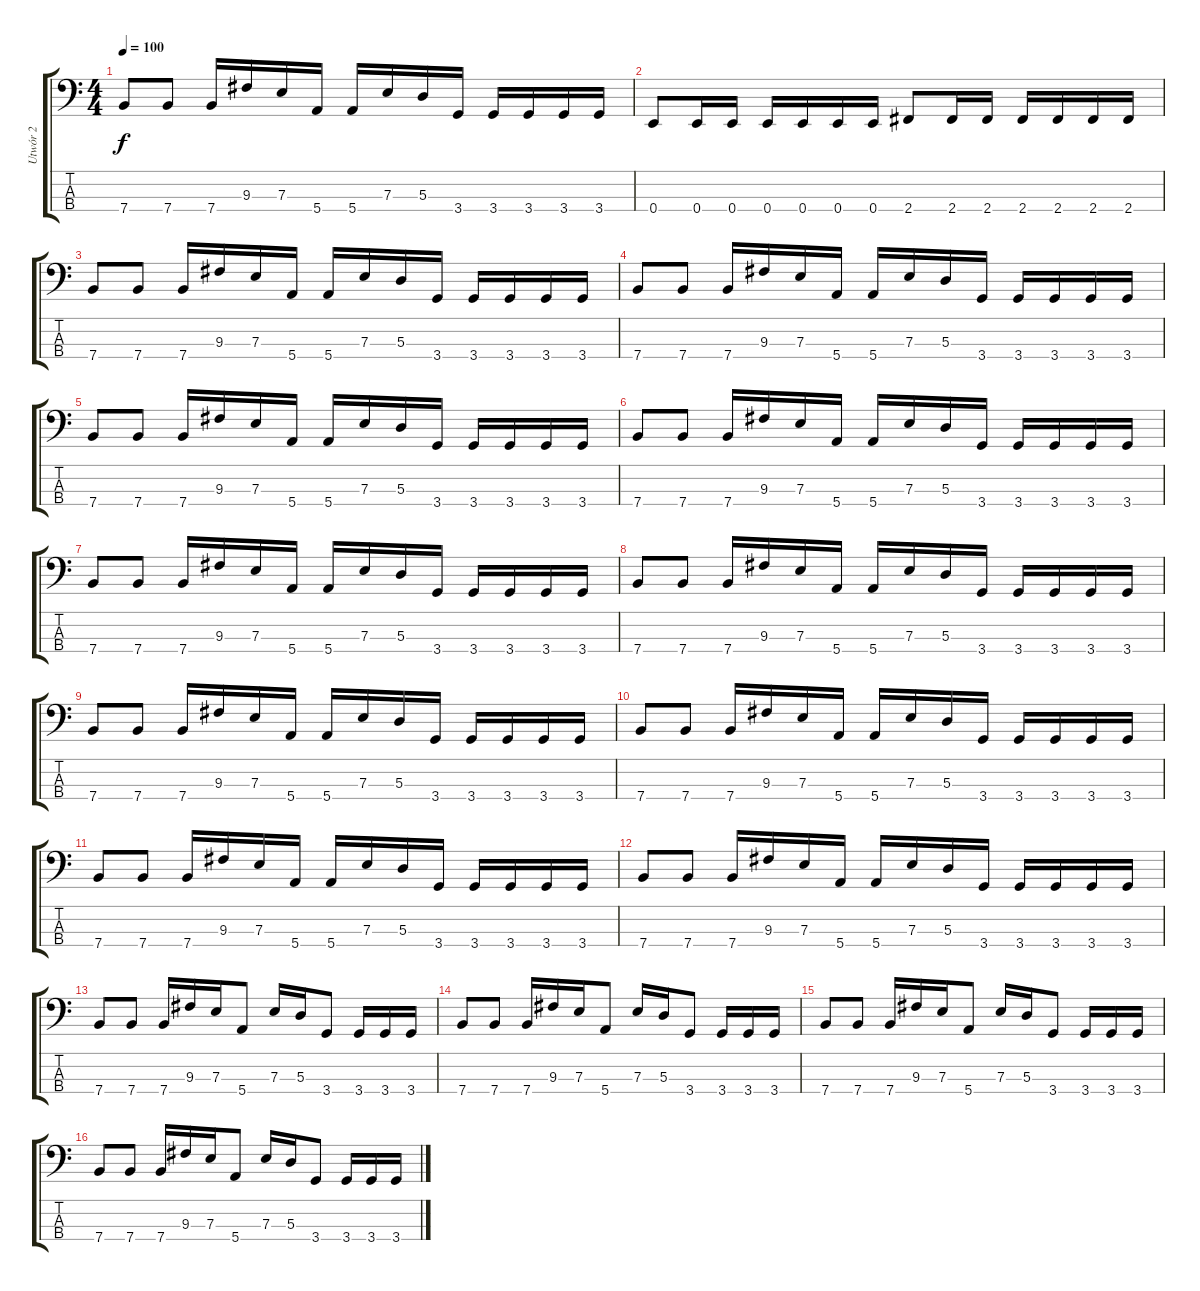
\track ("Utwór 2" "Utwór 2") {instrument electricbasspick}
\staff {score tabs}
\tuning (G2 D2 A1 E1) {hide}
\ts (4 4)
\tempo 100
\clef f4
\ks c
7.4.8{dy f} 7.4.8 7.4.16 9.3.16 7.3.16 5.4.16 5.4.16 7.3.16 5.3.16 3.4.16 3.4.16 3.4.16 3.4.16 3.4.16 |
0.4.8 0.4.16 0.4.16 0.4.16 0.4.16 0.4.16 0.4.16 2.4.8 2.4.16 2.4.16 2.4.16 2.4.16 2.4.16 2.4.16 |
7.4.8 7.4.8 7.4.16 9.3.16 7.3.16 5.4.16 5.4.16 7.3.16 5.3.16 3.4.16 3.4.16 3.4.16 3.4.16 3.4.16 |
7.4.8 7.4.8 7.4.16 9.3.16 7.3.16 5.4.16 5.4.16 7.3.16 5.3.16 3.4.16 3.4.16 3.4.16 3.4.16 3.4.16 |
7.4.8 7.4.8 7.4.16 9.3.16 7.3.16 5.4.16 5.4.16 7.3.16 5.3.16 3.4.16 3.4.16 3.4.16 3.4.16 3.4.16 |
7.4.8 7.4.8 7.4.16 9.3.16 7.3.16 5.4.16 5.4.16 7.3.16 5.3.16 3.4.16 3.4.16 3.4.16 3.4.16 3.4.16 |
7.4.8 7.4.8 7.4.16 9.3.16 7.3.16 5.4.16 5.4.16 7.3.16 5.3.16 3.4.16 3.4.16 3.4.16 3.4.16 3.4.16 |
7.4.8 7.4.8 7.4.16 9.3.16 7.3.16 5.4.16 5.4.16 7.3.16 5.3.16 3.4.16 3.4.16 3.4.16 3.4.16 3.4.16 |
7.4.8 7.4.8 7.4.16 9.3.16 7.3.16 5.4.16 5.4.16 7.3.16 5.3.16 3.4.16 3.4.16 3.4.16 3.4.16 3.4.16 |
7.4.8 7.4.8 7.4.16 9.3.16 7.3.16 5.4.16 5.4.16 7.3.16 5.3.16 3.4.16 3.4.16 3.4.16 3.4.16 3.4.16 |
7.4.8 7.4.8 7.4.16 9.3.16 7.3.16 5.4.16 5.4.16 7.3.16 5.3.16 3.4.16 3.4.16 3.4.16 3.4.16 3.4.16 |
7.4.8 7.4.8 7.4.16 9.3.16 7.3.16 5.4.16 5.4.16 7.3.16 5.3.16 3.4.16 3.4.16 3.4.16 3.4.16 3.4.16 |
7.4.8 7.4.8 7.4.16 9.3.16 7.3.16 5.4.8 7.3.16 5.3.16 3.4.8 3.4.16 3.4.16 3.4.16 |
7.4.8 7.4.8 7.4.16 9.3.16 7.3.16 5.4.8 7.3.16 5.3.16 3.4.8 3.4.16 3.4.16 3.4.16 |
7.4.8 7.4.8 7.4.16 9.3.16 7.3.16 5.4.8 7.3.16 5.3.16 3.4.8 3.4.16 3.4.16 3.4.16 |
7.4.8 7.4.8 7.4.16 9.3.16 7.3.16 5.4.8 7.3.16 5.3.16 3.4.8 3.4.16 3.4.16 3.4.16
